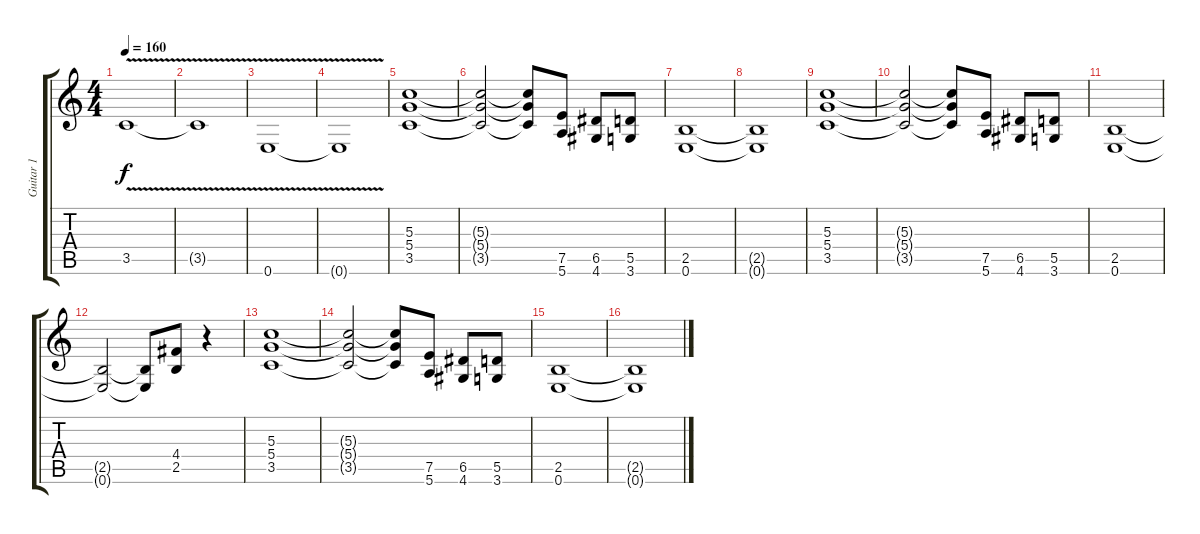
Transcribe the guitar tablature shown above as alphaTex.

\track ("Guitar 1" "Guitar 1") {instrument distortionguitar}
\staff {score tabs}
\tuning (E4 B3 G3 D3 A2 E2) {hide}
\ts (4 4)
\tempo 160
\clef g2
\ks c
3.5{v}.1{dy f} |
3.5{t}.1 |
0.6{v}.1 |
0.6{t}.1 |
(5.3 5.4 3.5).1 |
(5.3{t} 5.4{t} 3.5{t}).2 (5.3{t} 5.4{t} 3.5{t}).8 (7.5 5.6).8 (6.5 4.6).8 (5.5 3.6).8 |
(2.5 0.6).1 |
(2.5{t} 0.6{t}).1 |
(5.3 5.4 3.5).1 |
(5.3{t} 5.4{t} 3.5{t}).2 (5.3{t} 5.4{t} 3.5{t}).8 (7.5 5.6).8 (6.5 4.6).8 (5.5 3.6).8 |
(2.5 0.6).1 |
(2.5{t} 0.6{t}).2 (2.5{t} 0.6{t}).8 (4.4 2.5).8 r.4 |
(5.3 5.4 3.5).1 |
(5.3{t} 5.4{t} 3.5{t}).2 (5.3{t} 5.4{t} 3.5{t}).8 (7.5 5.6).8 (6.5 4.6).8 (5.5 3.6).8 |
(2.5 0.6).1 |
(2.5{t} 0.6{t}).1
